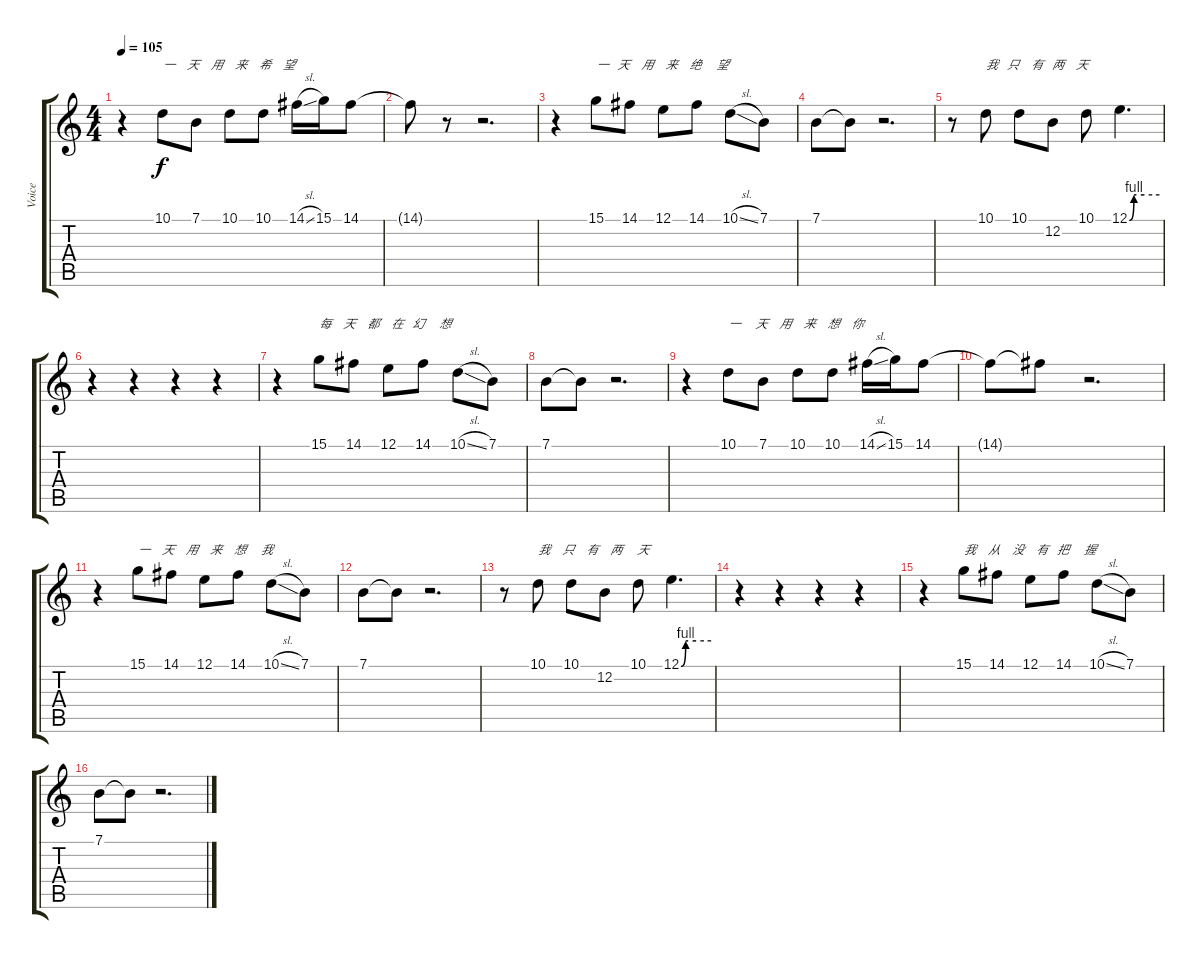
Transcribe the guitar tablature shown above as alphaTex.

\track ("Voice" "Voice") {instrument flute}
\staff {score tabs}
\tuning (E4 B3 G3 D3 A2 E2) {hide}
\ts (4 4)
\tempo 105
\clef g2
\ks c
r.4{dy f} 10.1.8{txt "一    天    用    来    希    望"} 7.1.8 10.1.8 10.1.8 14.1{sl}.16 15.1.16 14.1.8 |
14.1{t}.8 r.8 r.2{d} |
r.4 15.1.8{txt "一   天    用    来    绝     望"} 14.1.8 12.1.8 14.1.8 10.1{sl}.8 7.1.8 |
7.1.8 7.1{t}.8 r.2{d} |
r.8 10.1.8{txt "我   只    有   两    天 "} 10.1.8 12.2.8 10.1.8 12.1{be (custom 0 0 9 4 14 4 30 4 60 4)}.4{d} |
r.4 r.4 r.4 r.4 |
r.4 15.1.8{txt "每    天    都    在   幻     想"} 14.1.8 12.1.8 14.1.8 10.1{sl}.8 7.1.8 |
7.1.8 7.1{t}.8 r.2{d} |
r.4 10.1.8{txt "一     天    用    来    想    你"} 7.1.8 10.1.8 10.1.8 14.1{sl}.16 15.1.16 14.1.8 |
14.1{t}.8 14.1{t}.8 r.2{d} |
r.4 15.1.8{txt "一    天    用    来    想     我"} 14.1.8 12.1.8 14.1.8 10.1{sl}.8 7.1.8 |
7.1.8 7.1{t}.8 r.2{d} |
r.8 10.1.8{txt "我    只    有    两     天"} 10.1.8 12.2.8 10.1.8 12.1{be (custom 0 0 9 4 14 4 30 4 60 4)}.4{d} |
r.4 r.4 r.4 r.4 |
r.4 15.1.8{txt "我    从    没    有   把     握"} 14.1.8 12.1.8 14.1.8 10.1{sl}.8 7.1.8 |
7.1.8 7.1{t}.8 r.2{d}
